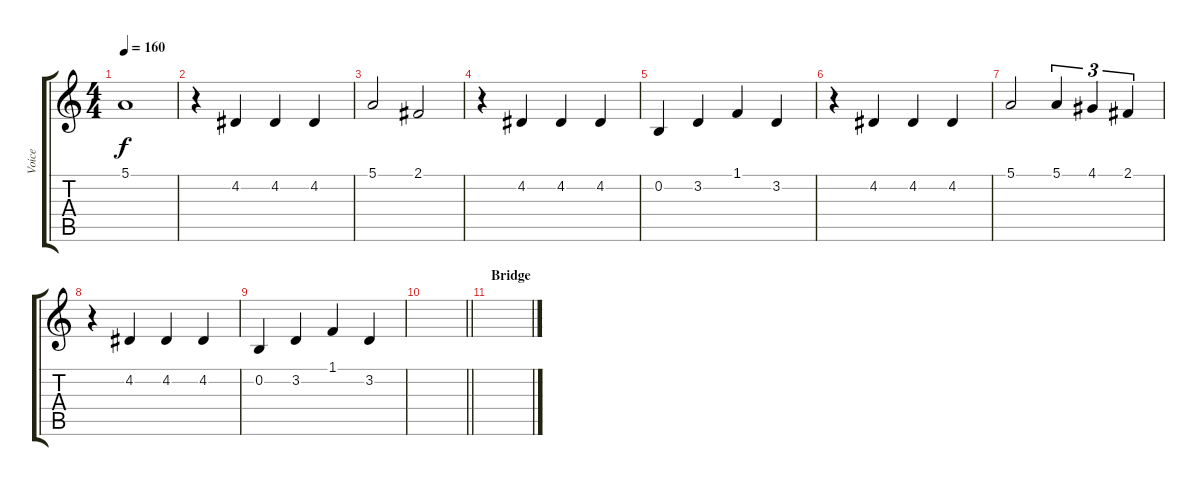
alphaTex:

\track ("Voice " "Voice ") {instrument lead6voice}
\staff {score tabs}
\tuning (E4 B3 G3 D3 A2 E2) {hide}
\ts (4 4)
\tempo 160
\clef g2
\ks c
5.1.1{dy f} |
r.4 4.2.4 4.2.4 4.2.4 |
5.1.2 2.1.2 |
r.4 4.2.4 4.2.4 4.2.4 |
0.2.4 3.2.4 1.1.4 3.2.4 |
r.4 4.2.4 4.2.4 4.2.4 |
5.1.2 5.1.4{tu (3 2)} 4.1.4{tu (3 2)} 2.1.4{tu (3 2)} |
r.4 4.2.4 4.2.4 4.2.4 |
0.2.4 3.2.4 1.1.4 3.2.4 |
\barLineRight lightlight
|
\section ("" "Bridge")
